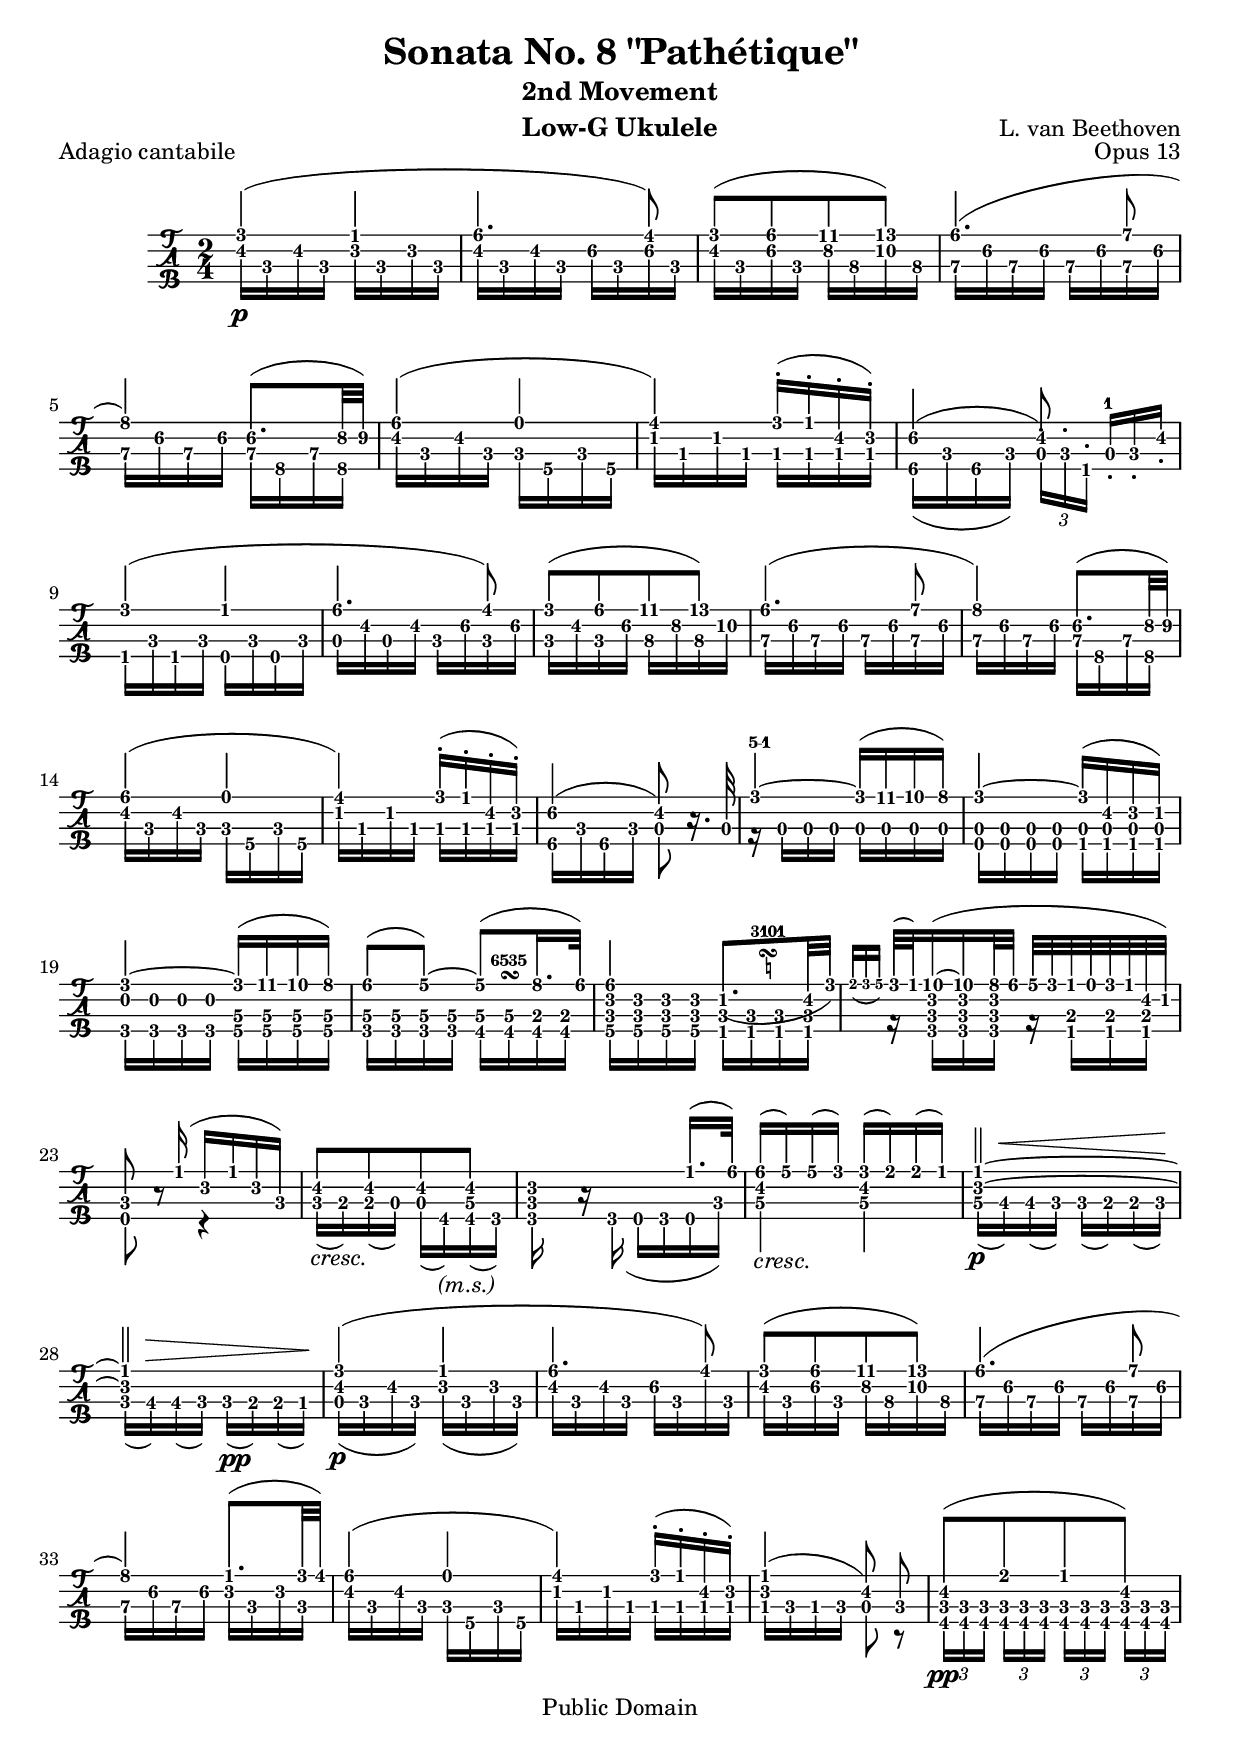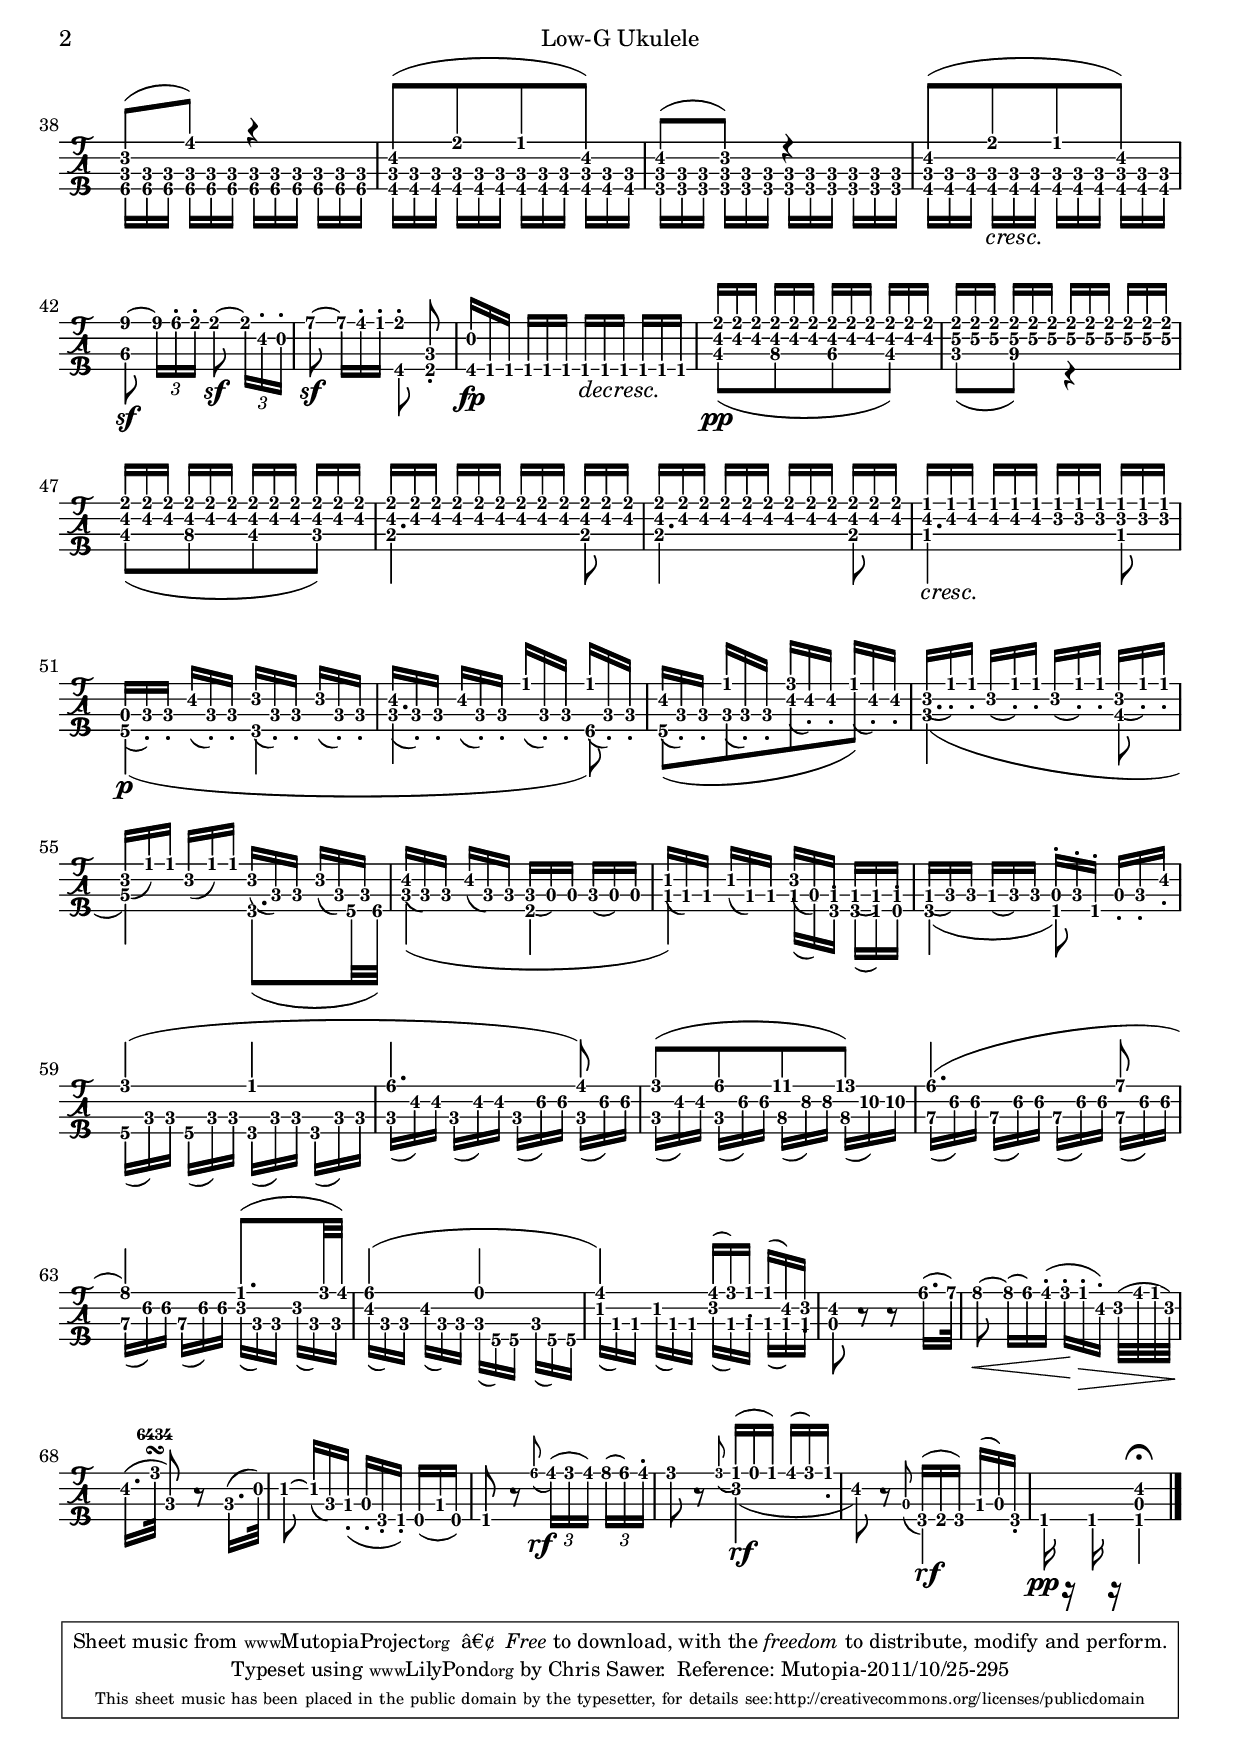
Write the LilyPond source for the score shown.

\version "2.20.0"
\header {
 title = "Sonata No. 8 \"Pathétique\""
 composer = "L. van Beethoven"
 opus = "Opus 13"

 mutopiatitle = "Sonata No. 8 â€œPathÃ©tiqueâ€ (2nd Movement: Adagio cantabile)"
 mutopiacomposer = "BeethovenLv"
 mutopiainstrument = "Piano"
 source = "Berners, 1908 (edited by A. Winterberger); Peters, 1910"

 % Chris Sawer (2003):
 % I haven't typeset all of Winterberger's additions, by a long way - no
 % fingering is included, and much of the phrasing, dynamics and performance
 % directions have also been omitted.

 % Javier Ruiz-Alma (6-Sep-2011):
 % updated lilypond source to version 2.14.2
 % fingering, addt'l dynamics, and reformatting to accomodate updates.
 % Source: KÃ¶hler & Ruthardt, Edition Peters, 1910. IMSLP#30364.

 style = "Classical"
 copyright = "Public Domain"

 filename = "pathetique-2.ly"
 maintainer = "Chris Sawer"
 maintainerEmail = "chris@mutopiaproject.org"
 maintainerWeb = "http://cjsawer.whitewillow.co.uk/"

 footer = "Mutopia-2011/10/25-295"
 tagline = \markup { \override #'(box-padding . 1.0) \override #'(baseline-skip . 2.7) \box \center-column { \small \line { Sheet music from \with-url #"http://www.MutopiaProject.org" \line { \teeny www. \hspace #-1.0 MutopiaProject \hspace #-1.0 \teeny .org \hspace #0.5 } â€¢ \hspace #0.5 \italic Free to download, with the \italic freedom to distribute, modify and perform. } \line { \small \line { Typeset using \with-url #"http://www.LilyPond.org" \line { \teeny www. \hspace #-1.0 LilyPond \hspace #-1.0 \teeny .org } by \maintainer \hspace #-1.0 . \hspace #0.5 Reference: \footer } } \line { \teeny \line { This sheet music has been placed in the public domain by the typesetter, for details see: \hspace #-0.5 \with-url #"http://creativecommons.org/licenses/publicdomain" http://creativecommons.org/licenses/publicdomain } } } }
}

\include "predefined-ukulele-fretboards.ly"
%Command shortcuts
hideTempo = \set Score.tempoHideNote = ##t
fingerLeft = \set fingeringOrientations = #'(left)
fingerRight = \set fingeringOrientations = #'(right)
fingerUp = \set fingeringOrientations = #'(up)
fingerDown = \set fingeringOrientations = #'(down)
fingerUpDown = \set fingeringOrientations = #'(up down)
allowScriptUnderSlur = {
	\once \override TextScript #'avoid-slur = #'inside
	\once \override TextScript #'outside-staff-priority = ##f}
lengthenStems = \override Stem #'(details beamed-lengths) = #'(5)
shortenStems = \override Stem #'(details beamed-lengths) = #'(1)
revertStemLenghts = \revert Stem #'(details beamed-lengths)
hideTupletNumber = \override TupletNumber #'stencil = ##f
unhideTupletNumber = \revert TupletNumber #'stencil
hideTupletBracket = \override TupletBracket #'bracket-visibility = ##f


topmain = \relative c' {

  \set Staff.midiInstrument = "acoustic guitar (nylon)"
  \key as \major
  \time 2/4
  \tempo 4=30 \hideTempo
  \stemUp \slurUp \tieUp

  <c'-4>4( <bes-3> |\noBreak			%1
  es4. <des-4>8) |\noBreak
  <c-3>[( <es-4> as  bes)] |\noBreak
  es,4.-3( <e-4>8 |
  f4) <bes,^2^4\2>8.( <c\2-5>32  <des!\2-4>) |	%5
  es!4( <a,^4> |
  des) c16^.^5( bes^. as!^.  g)^. |
  bes4-3-5\2(  as8-4) s |
  <c-4>4( <bes-3> |\noBreak			%9
  es4. <des-4>8) |\noBreak
  <c-3>[( <es-4> as  bes)] |\noBreak
  es,4.-3( <e-4>8 |
  f4) <bes,^2^4\2>8.( <c\2-5>32  <des\2-4>) |	%13
  es!4( <a,-4> |
  des) c16^5^.( bes^4^. as!^4^.  g^3)^. |
 <bes-5\2>4(  <as-4>8) b16.\rest c,32 |

c'4^\markup{\finger "5-1"}~ c16( as'-4 g  f-2) |		%17
 c4 ~ c16( <as-4> g  f-2) |
 c'4 ~ c16( as'-4 g  f-1) |
 <es-2>8(  d)~
 \allowScriptUnderSlur
 d8[(^\markup \tiny \override #'(baseline-skip . 1) {
    \halign #-4
    \center-column {
      \musicglyph #"scripts.turn"
      	 }}^\markup{\halign #-2 \finger "6535"}
 f16.-4  es32)] |
 es4^4
 \allowScriptUnderSlur
 <f,^1>8.[_(^\markup{
  	\halign #-3  \center-column {
  		\general-align #Y #0.2 \finger "3101"
		\general-align #Y #-2 \tiny \musicglyph #"scripts.turn"
		\general-align #Y #-3 \teeny \natural	}
       }  as32^2  c_)] |		%21
 \grace {\stemUp \scaleDurations #' (1 . 6) {b16[_(^1 c^2 d_)^4] } \stemNeutral}
 c32(^3 bes!)^2 g'16(~^5 g f32 es d![ c bes^3 a c bes as  f)]^1 |
 \stemUp es8-2 s16 bes'-3( g-1 bes-4 g-2  es-1) |
 \stemUp <as>8[ <as>^3^5 <as>^4^5 <as f>^3^4^5] |
   s8*3
   bes16.-2(  es32-4)  |			%25
 es16-5(  d) d-5(  c) c-5(  ces) ces-5(  bes-3)|
 <bes g>2~^4^5 |
 <bes^5 g^4> |
 <c as>4( <bes-3> |			%29
 es4.  <des-4>8) |
 <c-3>[( <es-4> as  bes)] |
 \fingerUp <es,-3>4.( <e-4>8 |
  f4) \lengthenStems <bes,^2^4>8.( <c-5>32  <des!-4>) \revertStemLenghts|	%33
 es!4( \fingerUp <a,-2-4> |
  des)  <c-5>16^.( bes^. as!^.  g)^. |
 <bes-5 g-3>4(  as8-4)\noBeam <es-2> |
 \lengthenStems <as-4>[( ces \allowScriptUnderSlur bes <as-4>)] \revertStemLenghts |	%37
 <g-3>(  des') r4 |
  \lengthenStems as8[( ces \allowScriptUnderSlur bes <as-4>)] \revertStemLenghts |
   as-5(  g-4) d'4\rest |
   \lengthenStems <as-4>8[( ces \allowScriptUnderSlur bes <as-4>)] \revertStemLenghts|		%41
 \stemNeutral

 <fis' fis,>-5~\sf \times 2/3 {  fis16[ <dis-4>-. <b-2>-.] } b8~\sf \times 2/3 {  b16[ <gis-4>-. <e-2>-.] } |
 \hideTupletNumber \hideTupletBracket
 e'8~\sf \times 2/3 {  e16[ <cis-4>-. <ais-3>-.] } <b b,>8-.\noBeam <dis, a>-. |
 \times 2/3 { <e-5  b-3>16[\fp gis,-1 gis] gis[ gis gis]
   gis[_\markup{\vspace #.5 \italic "decresc."} gis gis] gis[ gis gis] } | \noBreak
 \stemDown \slurDown
 e'8-4\3[( gis\3 \allowScriptUnderSlur fis\3 e\3-4)] |		%45
 <dis\3^3>(  a'\3\3) r4 |
  <e-4\3>8[( gis\3 <e-4\3>  <dis-3>)] |
 <d-4-5>4. d8 |
 d4. d8 |			%49
 des!4. des8 |
 c!4\4( <bes-3> |
 es4.  <des-4\4>8) |
  <c-3\4>[( <es-4> as  bes)] |		%53
 <es,-3>4.( <e-4\3>8 |
  \lengthenStems f4\3) <bes,-4>8.( <c-5\4>32  <des-4\4>) \revertStemLenghts|
 es4( <a,-4> |
  des) \times 2/3 {  des16-5[(  c-4) bes-3-.]  bes-4[(  as!) g-.] } |	%57
 <bes-5>4(  as8-4) s |
   \stemUp \slurUp
 c'4( <bes-4> |
 es4.  <des-4>8) |
  <c-3>[( <es-4> as  bes)] |					%61
 <es,-3>4.( <e-4>8 |
  f4) \lengthenStems <bes,-2-4>8.( <c-5>32  <des-4>) \revertStemLenghts|
 es4( <a,-4> |
  des) \times 2/3 {des16^5[( c^4) bes^3-.]  bes^5[(  as!) g-.] } |	%65
 \stemNeutral
 \slurNeutral
 \tieNeutral
 <as  c,>8 b\rest b\rest <es-2>16.(  e32) |
 f8~_\< \times 2/3 {  f16[(  es!) des-.(]  c[-._\! bes-.^3_\>  as)-.] }  g32[( des' bes  g)]_\! |
  %\allowScriptUnderSlur
  as16.-2([^\markup \tiny  \override #'(baseline-skip . 1) {
    \halign #-2  \center-column {
    	 \finger "6434"
	 \musicglyph #"scripts.turn"}}
  c32^5]  es,8^1) r es16.-4( e32) |
 f8~ \times 2/3 { f16[( es!-4) des-4-.(]
   c[-. bes-4-. as-4)-.] g[( des' g,-5)] } |	%69
   as8-4 b'\rest \grace{ \override Stem  #'stroke-style = #"grace" {\stemUp es8^3_(_\markup{\dynamic rf} \stemNeutral}
   \revert Stem #'stroke-style }
   \unhideTupletNumber
   \times 2/3 {des16)[( c  des)]} \times 2/3{ f[(  es) des-.] } \hideTupletNumber|
 c8 b\rest \stemUp \slurUp \grace {
\override Stem   #'stroke-style = #"grace"
   c8^4(
  \revert Stem #'stroke-style }
 \times 2/3 {
     bes16)[_\markup{ \dynamic rf}( a  bes)]  des[(  c) bes_.] } |
 s4 \grace {
\override Stem   #'stroke-style = #"grace"
   c,8^4(
  \revert Stem #'stroke-style }
 \times 2/3 {
     bes16)[_\markup{\dynamic rf}( a  bes)]  des[(  c) bes_.] } |
 \stemDown
 as!16 \pp d,\rest as'^4 d,\rest \fingerLeft <as'-5 c as'>4^\markup{" "}^\fermata \bar "|."		%73
}

topsecondary =  \relative c' {
 \slurDown \stemDown \shortenStems
 as'16 \p es as es g es g es |		%1
 as es as es bes'-3\2 es, bes'-2\2 es, |
 as es bes'\2 es, c'\2 as\3 d\2 as\3 |
 g\3 bes\2 g\3 bes\2 g\3 bes\2 g\3 bes\2 |
 g\3 bes\2_2 g\3 bes\2_3 g\3 es\4 g\3 es\4 |		%5
 as\2 es\3 as\2 es\3 es\3_2 c\4 es\3 c\4 |
 f des f des des des des des |
 des\4( es des\4  es)

  \hideTupletBracket
  \unhideTupletNumber
 \times 2/3 { c[^. es^. as,^.] }
 \times 2/3 { \stemNeutral \hideTupletNumber
 c^\markup{\finger 1}[-. es-. as-.] \stemDown }
 as,16\4 es' as,\4 es' g, es' g, es' |		%9
 c as' c, as' es bes'-2\2 es, bes'\2 |
 es, as es bes'\2 as\3 c\2 as\3 d\2-2 |
 g,\3 bes\2 g\3 bes\2 g\3 bes\2 g\3 bes\2 |
 g\3 bes_2\2 g\3 bes_3\2 g\3 es\4 g\3 es\4 |		%13
 as es as es es c\4 es c\4 |
 f des f des des des des des |
 des\4 es des\4 es c8 s |
  r16 c^3 c^2 c^1 c^2 c^1 c^2 c^1 |		%17
  <c g>_5 <c g> <c g> <c g> <c as>_4 <c as> <c as> <c as> |
  <e bes>_5 <e bes> <e bes> <e bes> <f\3 c\4>_4 <f\3 c\4> <f\3 c\4> <f\3 c\4> |
  <f\3 bes,> <f\3 bes,> <f\3 bes,> <f\3 bes,> <f\3 b,> <f\3 b,> <d b>_3_5 <d b> |
  <g es c>_4 <g es c> <g es c> <g es c> <es as,>^2 <es as,> <es as,> <es as,> |		%21
  r <g es bes>_4 <g es bes> <g es bes> r <as, d> <as d> <as d> |
  <g es'>8_1_2 r r4 |
 es'16(_2_\markup{\vspace #.5 \italic "cresc."}  d) d_2(  c) c_2(  b)_\markup{\italic "(m.s.)"} b_2(  bes_1) |
  <g' es bes>s r16 bes,_1( g_2 bes g  es'_3) |		%25
 <as f>4_\markup{\vspace #.5 \italic "cresc."} <as f> |
 f16\3-2(_\p  fes\3-1)^\< fes\3-2(  es-1) es-2(  d) d-2(  es-3)^\! |
 es_2(  <fes\3^1>)^\> <fes\3^2>(  <es^1>) <es^2>(_\markup{\dynamic "pp"}  <d^1>) <d^2>(  <des^1>)^\! |
 \fingerUp c( \p es <as-3> <es-1>) g( es g  es) |		%29
 as es as es bes'\2-3 es, bes'-2 es, |
 as es bes'\2 es, c'\2 as\3 d\2 as\3 |
 g\3 bes\2 g\3 bes\2 g\3 bes\2 g\3 bes\2 |
 g\3 <bes\2_2> g\3 <bes\2_3> g es g es |		%33
 as es as es es c\4 es c\4 |
 f des f des des des des des |
 des es des es c8 r |
  \unhideTupletNumber
 \times 2/3 { <es  ces>16[\pp <es ces> <es ces>]}
 \times 2/3 {<es ces>[ <es ces> <es ces>]}
 \times 2/3 {<es ces>[ <es ces> <es ces>]}
 \times 2/3 { <es ces>[ <es ces> <es ces>]} |		%37
  \hideTupletNumber
  \times 2/3 {
  <es des>[ <es des> <es des>] <es des>[ <es des> <es des>]
    <es des>[ <es des> <es des>] <es des>[ <es des> <es des>] |
  <es ces>[ <es ces> <es ces>] <es ces>[ <es ces> <es ces>]
    <es ces>[ <es ces> <es ces>] <es ces>[ <es ces> <es ces>] |
  <es bes>[ <es bes> <es bes>] <es bes>[ <es bes> <es bes>]
    <es bes>[ <es bes> <es bes>] <es bes>[ <es bes> <es bes>] |
  <es ces>[ <es ces> <es ces>] <es ces>[_\markup{\vspace #.5 \italic "cresc."} <es ces> <es ces>]
    <es ces>[ <es ces> <es ces>] <es ces>[ <es ces> <es ces>] |		%41
 }
 s2*3 |
 \times 2/3 {
  \stemUp<b'  gis>16[\pp <b gis> <b gis>] <b gis>[ <b gis> <b gis>]
    <b gis>[ <b gis> <b gis>] <b gis>[ <b gis> <b gis>] | \noBreak	%45
  <b a>[ <b a> <b a>] <b a>[ <b a> <b a>]
    <b a>[ <b a> <b a>] <b a>[ <b a> <b a>] |
  <b gis>[ <b gis> <b gis>] <b gis>[ <b gis> <b gis>]
    <b gis>[ <b gis> <b gis>] <b gis>[ <b gis> <b gis>] | \noBreak
  <ces as!>[ <ces as> <ces as>] <ces as>[ <ces as> <ces as>]
    <ces as>[ <ces as> <ces as>] <ces as>[ <ces as> <ces as>] | \noBreak
  <ces as>[ <ces as> <ces as>] <ces as>[ <ces as> <ces as>]
    <ces as>[ <ces as> <ces as>] <ces as>[ <ces as> <ces as>] |	%49

  <bes! as!>[_\markup{\vspace #.8 \italic "cresc."} <bes as> <bes as>]
    <bes as>[ <bes as> <bes as>]
    <bes g>[ <bes g> <bes g>] <bes g>[ <bes g> <bes g>] |
   c,![(\p  <es-2>)_. <es-1>_.]  <as-3>[(  <es-2>)_. <es-1>_.]  g[(  es)_. es_.]  g[(  es)_. es_.] |
   as[(  es)_. es_.]  as[(  es)_. es_.]  <bes'-3>[(  es,)_. es_.]
   \once \override Fingering #'staff-padding = #'()
   <bes'_2>[(  es,)_. es_.] |
   as[(  es)_. es_.]  bes'[(  es,)_. es_.]  c'[(  as)_. as_.]  d[(  as)_. as_.] |	%53
   g[(  bes)_. bes_.]  g[(  bes)_. bes_.]  g[(  bes)_. bes_.]  g[(  bes)_. bes_.] |
   g[(  bes) bes]  g[(  <bes-2>) <bes-3>]  g_2[(  es) es]  g[(  es) es] |
   as[(  es) es]  as[(  es) es]  es[(  c) c]  es[(  c) c] |
   f[(  des) des]  f[(  des) des]  g[(  des) des]  des[(  des) des] |			%57
   des[(  es) es]  des[(  es) es]  c[^. es^. as,^.] \stemNeutral  <c^1>[-. es-. as-.] \stemDown \slurDown |
   c,\4[(  es) es]  c\4[(  es) es]  bes[(  es) es]  bes[(  es) es] |
   es[(  as) as]  es[(  as) as]  es[(  <bes'-3\2>) <bes-2\2>]  es,[(  bes'\2) bes\2] |
   es,[(  as) as]  es[(  bes'\2) bes\2]  as\3[(  c\2) c\2]  as\3[(  d\2) d\2] |			%61
   g,\3[(  bes\2) bes\2]  g\3[(  bes\2) bes\2]  g\3[(  bes\2) bes\2]  g\3[(  bes\2) bes\2] |
   g\3[(  bes\2) bes\2]  g\3[(  <bes^2\2>) <bes^3\2>]  g[(  es) es]  g[(  es) es] |
   as[(  es) es]  as[(  es) es]  es[(  c\4) c\4]  es[(  c\4) c\4] |
   f[(  des) des]  f[(  des) des]  g[(  des) des]  des[( des) des] |		%65
 }
 s2*5									%66 - %70
 s4 g4( |
  \stemNeutral  as!8) b\rest \stemDown g,4 |

 \stemNeutral
}


bottom = \relative c {
  \hideTupletNumber
  \hideTupletBracket
  \key as \major
  \time 2/4
  \stemDown \slurDown

  as'4_4( des_2\4 |		%1
  c_1\4  g_4) |
  as8[( g f'\4  f\4)] |
  es4\4( es\4^4 |
  des!\4  des\4) |		%5
  c\4^1( f\2^2 |
  bes,^5  es\3)^2 |
  s8 s as, r |
  << {
    as'16 es as es g es g es |	%9 (1)
    as es as es g es g es |
    as es g es f \fingerDown <as,-4> f' <as,-3> |
  } \\ {
    \fingerDown
    as4( <des-3\4> |			%9 (2)
    <c-4\4>  g) |
    <as-4>8[( g  f') f] |
  } >>
  es16( \fingerDown <g,-4> <bes-2> <es-1> \fingerUp <g-2> bes g  bes) |
  \fingerDown <des,-5>( <g,-3> bes <des-1> \fingerUp <g-2> bes g  <des-4>) | %13
  << {
    \fingerDown c16\4 <es-2> <c-3\4> <es-1> c f c f |
    des f des f bes, es bes es |
    r es g es as8 r |
  } \\ {
    \fingerDown <c,-5\4>4 f( |
    <bes-3>  es,) |
    <as,-5>4. r8 |
  } >>
  s2*7					%17 - 23
  bes2_4 |
  <es_2>8 r16 bes_1( g_2 bes g  es'_3) |	%25
  bes4 bes' |
  es,2~_\markup{\finger "3-2"} |
  es |
  <as as,>4^\markup{\finger "1-4"}_( des^2 |		%29
  c^1  g^4) |
  as8[( g f  f')] |
  es4_(^\markup{\finger "2-1"} es,^4 |
  des  des'^\markup{\finger "1-2"}_) |			%33
  c^1( f,^2 |
  bes,  <es-2>) |
  as,8 as' as, r |
  <as' as,>4 r |		%37
  \fingerDown bes8-2~ \unhideTupletNumber
  \times 2/3 {bes16[ \fingerUp <bes-3>( a]} \times 2/3 {bes)[-. <bes-2>-.(  as)-.]}
  \times 2/3 {<g-1>[-.( f-. es)-.]} \hideTupletNumber|
 \fingerDown <as-1>8 r r4 |
 es8_3~ \times 2/3 {  es16[ es_2( d]   es)[-. fes-.(  es)-.]  des[-.( <ces-1>-.  bes)-.] } |
 as8 r r4 |			%41
 \times 2/3 {
  <fis' dis a>16_5[ <fis dis a> <fis dis a>] <fis dis a>[ <fis dis a> <fis dis a>]
    <gis e gis,>[ <gis e gis,> <gis e gis,>] <gis e gis,>[ <gis e gis,> <gis e gis,>] |
  <ais fis e>[ <ais fis e> <ais fis e>] <ais fis e>[ <ais fis e> <ais fis e>]
    <b gis e b>[ <b gis e b> <b gis e b>] b,[ b b] |
 }
 e8 r r4 |
 e  r |			%45
 <fis>8_2~ \times 2/3 {  fis16[ fis^3( eis]   fis)[-. fis-2-.(  e-1)-.]  dis[-.( cis-.  b)-.] } |
 <e-1>8 r r4 |
 \times 2/3 { r16 \fingerUp <f!-5>[-. <as,!-4>-.]  <ces-3>[-. <d-2>-. <f!-1>-.] } <as!-2>8 r |
 \times 2/3 { r16  <f-5>[-. <as,-4>-.]  ces[-. d-. <f-1>-.] } <as-2>8 r |		%49
 \times 2/3 { r16  fes_4[-. as-.] } bes!8-. \times 2/3 { r16  es,_4[-. g-.] } bes8-. |
 <as as,>4^\markup{\finger "1-4"}( des,_2 |
 c_1  g_4) |
  as8[( g f'  f)] |		%53
  es'4(_\markup{\finger "2-1"} es,_4 |
  des  des'_\markup{\finger "1-2"}) |
 \fingerDown <c-1>( <f,-2> |
 bes,  <es-2>) |			%57
 as,8 as' as, r |
 << {
  \times 2/3 {
    \hideTupletBracket
    \hideTupletNumber
    as'16[(  es) es]  as[(  es) es]  g[(  es) es]  g[(  es) es] |
    as[(  es) es]  as[(  es) es]  g[(  es) es]  g[(  es) es] |
    as[(  es) es]  g[(  es) es]  f[(  as,) as]  f'[(  <as,_3>) <as_2>] |%61 (1)
  }
 } \\ {
  \fingerDown
  as4( <des-3\4> |
  <c-4\4> g) |
   as8[( g  f') f] |		% 61 (2)
 } >>
 \times 2/3 {  es16[-. <g-4>-. bes,-.]  <es^1>[-. <g^4>-. bes-.] } <es^1>4 |
 \times 2/3 {  <des,-5>16[-. <g,-3>-. bes-.]  <des^1>[-. <g^3>-. bes-.] } des4^\markup{\finger "1-2"} |
 <c^1>( \allowScriptUnderSlur f,^\markup{\finger "3-1"} |
  <bes,_3>) << { \times 2/3 {
  \hideTupletBracket
  \hideTupletNumber
 bes16[(  es') es]  es,[(  es') es] } } \\ { es,8 es } >> |	%65
  \hideTupletNumber
 \times 2/3 {
 \stemDown as,16_3[ es'_1-.(^\markup{\vspace #-.3 \halign #0.7 \dynamic "pp"}  es_2)-.]
 \stemNeutral es_3[-.( es_2-.  es_1)-.]  es_3[ es_2 es_1]  es[ es es] |
  <es des>[ <es des> <es des>] <es des>[ <es des> <es des>]
    <es des>[ <es des> <es des>] <es des>[ <es des> <es des>] |
  \stemDown <es as,>[_4 es-._1(  es)_2-.] \stemNeutral es[-._3( es-._2  es)-._1]  es_3[ es_2 es_1]  es[ es es] |
  <es des>[^\< <es des> <es des>] <es des>[ <es des> <es des>]_\!
    <es des>[^\> <es des> <es des>] <es des>[ <es des> <es des>]\! |	%69
 }
 <es c>8_4 r <g es>4_1_2( \hideTupletNumber|
 <as as,>8 r) <des es,>4^1_( |
 <c^2 as_3>8) r <des,^1 es>4_( |
 <c^2 as_3>16 r) as_4 r \fingerLeft <as-5>4_\markup{" "}_\fermata \bar "|."	%73
}


low-g-ukulele-tuning = \stringTuning <g c' e' a'>

\header {
      instrument = "Low-G Ukulele"
      piece = "Adagio cantabile"
      subtitle = "2nd Movement"
}


\score {
  \layout { system-count = #16 \omit Voice.StringNumber }
  \header { }
  \midi { }
  <<
    \new StaffGroup <<
      %\new Staff <<
      %  \clef treble
      %  \relative <<
      %    \new Voice { \topmain }
      %    \new Voice { \topsecondary }
      %    \new Voice { \bottom }
      %  >>
      %>>

      \new TabStaff <<
        \set Staff.midiInstrument = "acoustic guitar (nylon)"
        \key as \major
        \time 2/4
        \tempo 4=30 \hideTempo
        \tabFullNotation
        \set TabStaff.stringTunings = #low-g-ukulele-tuning
        \relative <<
          \new TabVoice { \topmain }
          \new TabVoice { \topsecondary }
          %\new TabVoice { \bottom }
        >>
      >>
    >>
  >>
}
